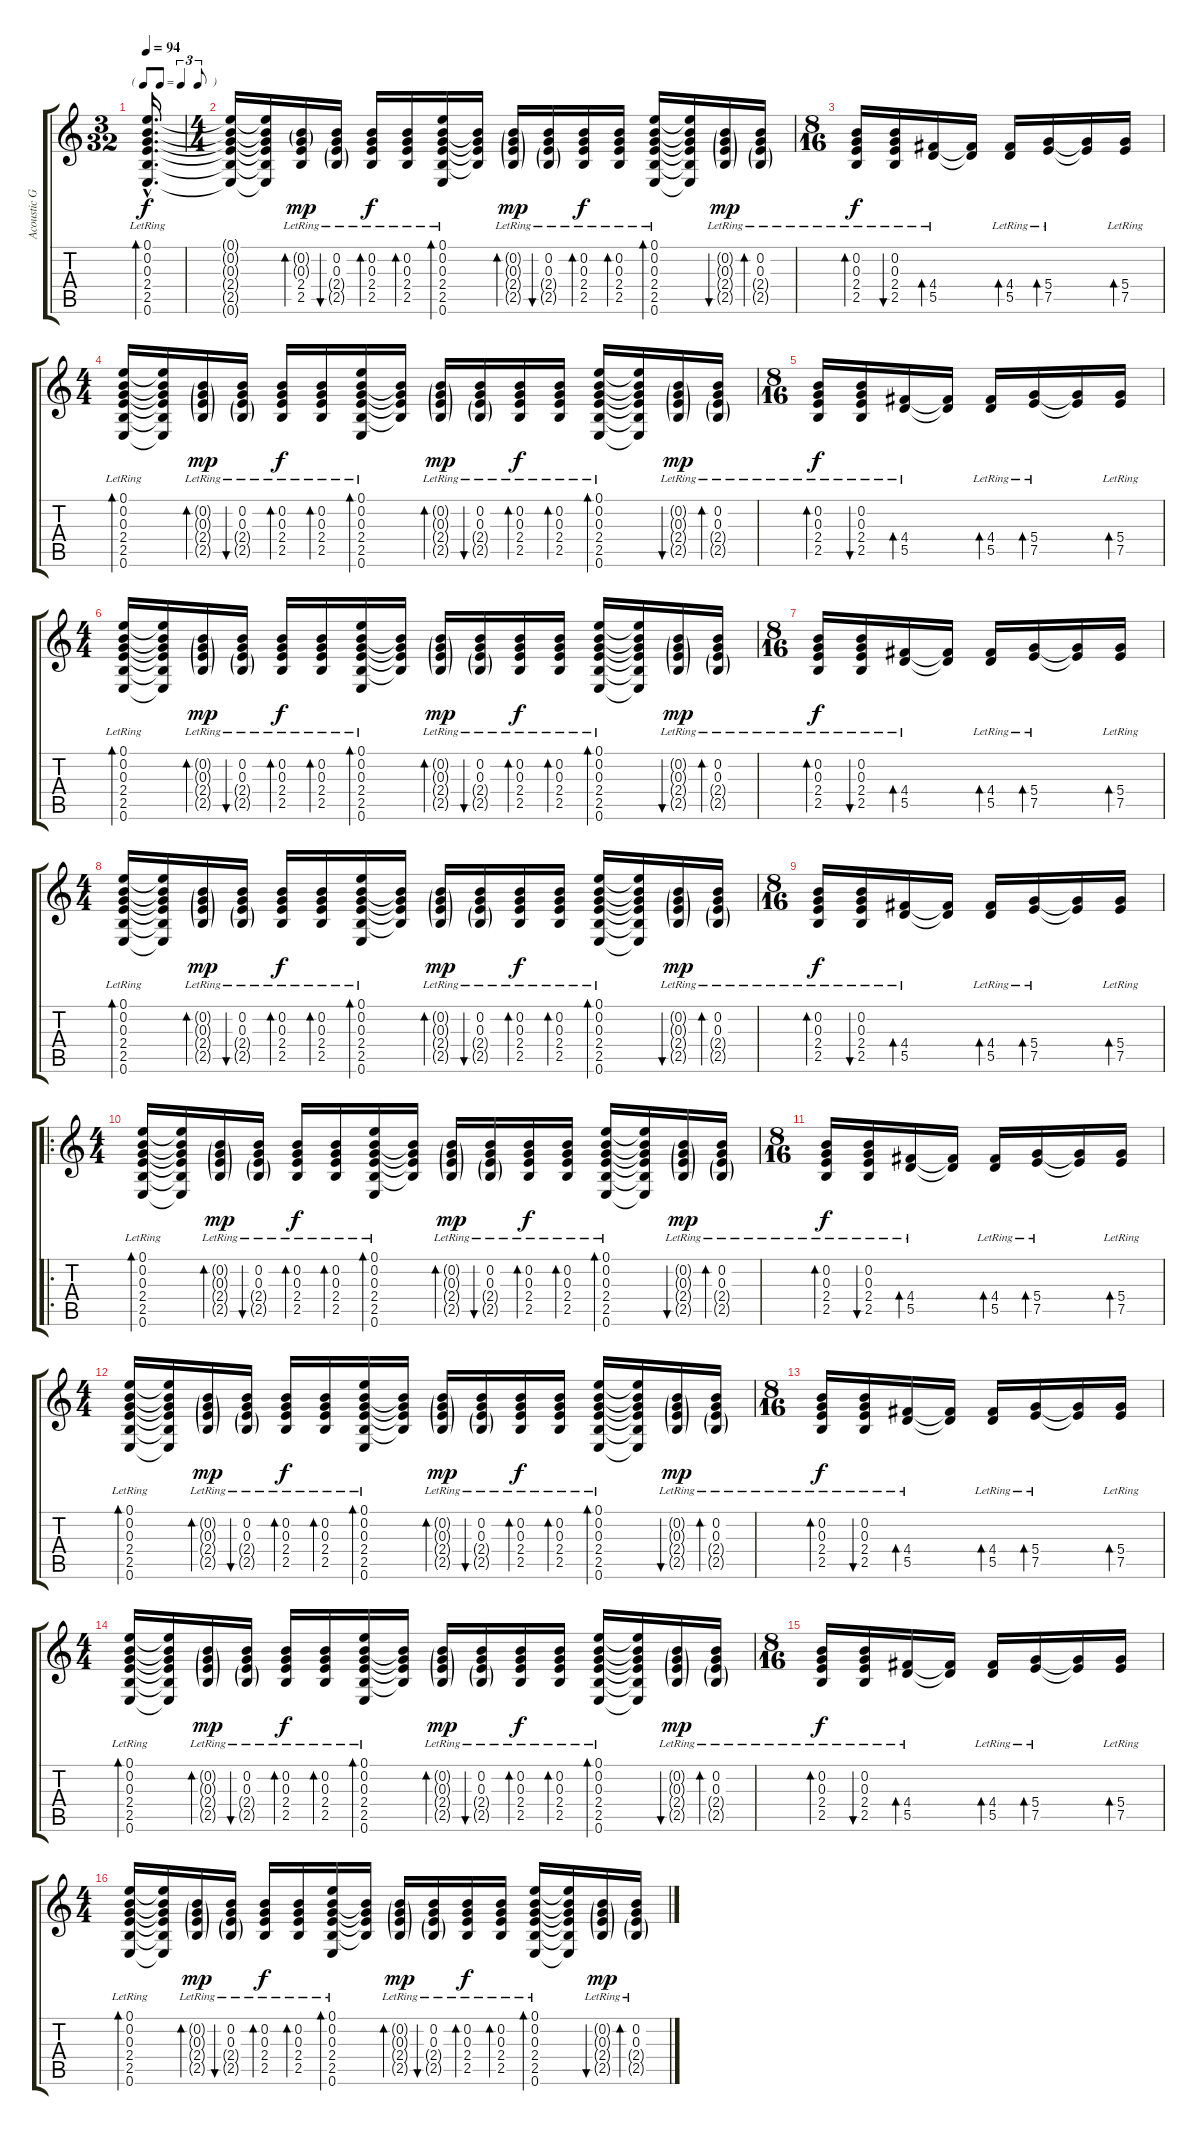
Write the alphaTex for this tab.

\track ("Acoustic Guitar" "Acoustic G") {instrument acousticguitarsteel}
\staff {score tabs}
\tuning (E4 B3 G3 D3 A2 E2) {hide}
\ts (3 32)
\tf triplet8th
\tempo 94
\clef g2
\ks c
(0.1{hac lr} 0.2{hac} 0.3{hac lr} 2.4{hac lr} 2.5{hac lr} 0.6{hac lr}).16{d bd 240 dy f instrument acousticguitarsteel} |
\ts (4 4)
(0.1{t} 0.2{t} 0.3{t} 2.4{t} 2.5{t} 0.6{t}).16 (0.1{t} 0.2{t} 0.3{t} 2.4{t} 2.5{t} 0.6{t}).16 (0.2{g lr} 0.3{g lr} 2.4{lr} 2.5{lr}).16{bd 60 dy mp} (0.2{lr} 0.3{lr} 2.4{g lr} 2.5{g lr}).16{bu 60} (0.2{lr} 0.3{lr} 2.4{lr} 2.5{lr}).16{bd 60 dy f} (0.2{lr} 0.3{lr} 2.4{lr} 2.5{lr}).16{bd 60} (0.1{lr} 0.2{lr} 0.3{lr} 2.4{lr} 2.5{lr} 0.6{lr}).16{bd 60} (0.2{t} 0.3{t} 2.4{t} 2.5{t}).16 (0.2{g lr} 0.3{g lr} 2.4{g lr} 2.5{g lr}).16{bd 60 dy mp} (0.2{lr} 0.3{lr} 2.4{g lr} 2.5{g lr}).16{bu 60} (0.2{lr} 0.3{lr} 2.4{lr} 2.5{lr}).16{bd 60 dy f} (0.2{lr} 0.3{lr} 2.4{lr} 2.5{lr}).16{bd 60} (0.1{lr} 0.2{lr} 0.3{lr} 2.4{lr} 2.5{lr} 0.6{lr}).16{bd 60} (0.1{t} 0.2{t} 0.3{t} 2.4{t} 2.5{t} 0.6{t}).16 (0.2{g lr} 0.3{g lr} 2.4{g lr} 2.5{g lr}).16{bu 60 dy mp} (0.2{lr} 0.3{lr} 2.4{g lr} 2.5{g lr}).16{bd 60} |
\ts (8 16)
(0.2{lr} 0.3{lr} 2.4{lr} 2.5{lr}).16{bd 60 dy f} (0.2{lr} 0.3{lr} 2.4{lr} 2.5{lr}).16{bu 60} (4.4{lr} 5.5{lr}).16{bd 60} (4.4{t} 5.5{t}).16 (4.4{lr} 5.5{lr}).16{bd 60} (5.4{lr} 7.5{lr}).16{bd 60} (5.4{t} 7.5{t}).16 (5.4{lr} 7.5{lr}).16{bd 60} |
\ts (4 4)
(0.1{lr} 0.2{lr} 0.3{lr} 2.4{lr} 2.5{lr} 0.6{lr}).16{bd 30} (0.1{t} 0.2{t} 0.3{t} 2.4{t} 2.5{t} 0.6{t}).16 (0.2{g lr} 0.3{g lr} 2.4{g lr} 2.5{g lr}).16{bd 60 dy mp} (0.2{lr} 0.3{lr} 2.4{g lr} 2.5{g lr}).16{bu 60} (0.2{lr} 0.3{lr} 2.4{lr} 2.5{lr}).16{bd 60 dy f} (0.2{lr} 0.3{lr} 2.4{lr} 2.5{lr}).16{bd 60} (0.1{lr} 0.2{lr} 0.3{lr} 2.4{lr} 2.5{lr} 0.6{lr}).16{bd 60} (0.2{t} 0.3{t} 2.4{t} 2.5{t}).16 (0.2{g lr} 0.3{g lr} 2.4{g lr} 2.5{g lr}).16{bd 60 dy mp} (0.2{lr} 0.3{lr} 2.4{g lr} 2.5{g lr}).16{bu 60} (0.2{lr} 0.3{lr} 2.4{lr} 2.5{lr}).16{bd 60 dy f} (0.2{lr} 0.3{lr} 2.4{lr} 2.5{lr}).16{bd 60} (0.1{lr} 0.2{lr} 0.3{lr} 2.4{lr} 2.5{lr} 0.6{lr}).16{bd 60} (0.1{t} 0.2{t} 0.3{t} 2.4{t} 2.5{t} 0.6{t}).16 (0.2{g lr} 0.3{g lr} 2.4{g lr} 2.5{g lr}).16{bu 60 dy mp} (0.2{lr} 0.3{lr} 2.4{g lr} 2.5{g lr}).16{bd 60} |
\ts (8 16)
(0.2{lr} 0.3{lr} 2.4{lr} 2.5{lr}).16{bd 60 dy f} (0.2{lr} 0.3{lr} 2.4{lr} 2.5{lr}).16{bu 60} (4.4{lr} 5.5{lr}).16{bd 60} (4.4{t} 5.5{t}).16 (4.4{lr} 5.5{lr}).16{bd 60} (5.4{lr} 7.5{lr}).16{bd 60} (5.4{t} 7.5{t}).16 (5.4{lr} 7.5{lr}).16{bd 60} |
\ts (4 4)
(0.1{lr} 0.2{lr} 0.3{lr} 2.4{lr} 2.5{lr} 0.6{lr}).16{bd 30} (0.1{t} 0.2{t} 0.3{t} 2.4{t} 2.5{t} 0.6{t}).16 (0.2{g lr} 0.3{g lr} 2.4{g lr} 2.5{g lr}).16{bd 60 dy mp} (0.2{lr} 0.3{lr} 2.4{g lr} 2.5{g lr}).16{bu 60} (0.2{lr} 0.3{lr} 2.4{lr} 2.5{lr}).16{bd 60 dy f} (0.2{lr} 0.3{lr} 2.4{lr} 2.5{lr}).16{bd 60} (0.1{lr} 0.2{lr} 0.3{lr} 2.4{lr} 2.5{lr} 0.6{lr}).16{bd 60} (0.2{t} 0.3{t} 2.4{t} 2.5{t}).16 (0.2{g lr} 0.3{g lr} 2.4{g lr} 2.5{g lr}).16{bd 60 dy mp} (0.2{lr} 0.3{lr} 2.4{g lr} 2.5{g lr}).16{bu 60} (0.2{lr} 0.3{lr} 2.4{lr} 2.5{lr}).16{bd 60 dy f} (0.2{lr} 0.3{lr} 2.4{lr} 2.5{lr}).16{bd 60} (0.1{lr} 0.2{lr} 0.3{lr} 2.4{lr} 2.5{lr} 0.6{lr}).16{bd 60} (0.1{t} 0.2{t} 0.3{t} 2.4{t} 2.5{t} 0.6{t}).16 (0.2{g lr} 0.3{g lr} 2.4{g lr} 2.5{g lr}).16{bu 60 dy mp} (0.2{lr} 0.3{lr} 2.4{g lr} 2.5{g lr}).16{bd 60} |
\ts (8 16)
(0.2{lr} 0.3{lr} 2.4{lr} 2.5{lr}).16{bd 60 dy f} (0.2{lr} 0.3{lr} 2.4{lr} 2.5{lr}).16{bu 60} (4.4{lr} 5.5{lr}).16{bd 60} (4.4{t} 5.5{t}).16 (4.4{lr} 5.5{lr}).16{bd 60} (5.4{lr} 7.5{lr}).16{bd 60} (5.4{t} 7.5{t}).16 (5.4{lr} 7.5{lr}).16{bd 60} |
\ts (4 4)
(0.1{lr} 0.2{lr} 0.3{lr} 2.4{lr} 2.5{lr} 0.6{lr}).16{bd 30} (0.1{t} 0.2{t} 0.3{t} 2.4{t} 2.5{t} 0.6{t}).16 (0.2{g lr} 0.3{g lr} 2.4{g lr} 2.5{g lr}).16{bd 60 dy mp} (0.2{lr} 0.3{lr} 2.4{g lr} 2.5{g lr}).16{bu 60} (0.2{lr} 0.3{lr} 2.4{lr} 2.5{lr}).16{bd 60 dy f} (0.2{lr} 0.3{lr} 2.4{lr} 2.5{lr}).16{bd 60} (0.1{lr} 0.2{lr} 0.3{lr} 2.4{lr} 2.5{lr} 0.6{lr}).16{bd 60} (0.2{t} 0.3{t} 2.4{t} 2.5{t}).16 (0.2{g lr} 0.3{g lr} 2.4{g lr} 2.5{g lr}).16{bd 60 dy mp} (0.2{lr} 0.3{lr} 2.4{g lr} 2.5{g lr}).16{bu 60} (0.2{lr} 0.3{lr} 2.4{lr} 2.5{lr}).16{bd 60 dy f} (0.2{lr} 0.3{lr} 2.4{lr} 2.5{lr}).16{bd 60} (0.1{lr} 0.2{lr} 0.3{lr} 2.4{lr} 2.5{lr} 0.6{lr}).16{bd 60} (0.1{t} 0.2{t} 0.3{t} 2.4{t} 2.5{t} 0.6{t}).16 (0.2{g lr} 0.3{g lr} 2.4{g lr} 2.5{g lr}).16{bu 60 dy mp} (0.2{lr} 0.3{lr} 2.4{g lr} 2.5{g lr}).16{bd 60} |
\ts (8 16)
(0.2{lr} 0.3{lr} 2.4{lr} 2.5{lr}).16{bd 60 dy f} (0.2{lr} 0.3{lr} 2.4{lr} 2.5{lr}).16{bu 60} (4.4{lr} 5.5{lr}).16{bd 60} (4.4{t} 5.5{t}).16 (4.4{lr} 5.5{lr}).16{bd 60} (5.4{lr} 7.5{lr}).16{bd 60} (5.4{t} 7.5{t}).16 (5.4{lr} 7.5{lr}).16{bd 60} |
\ro
\ts (4 4)
(0.1{lr} 0.2{lr} 0.3{lr} 2.4{lr} 2.5{lr} 0.6{lr}).16{bd 120} (0.1{t} 0.2{t} 0.3{t} 2.4{t} 2.5{t} 0.6{t}).16 (0.2{g lr} 0.3{g lr} 2.4{g lr} 2.5{g lr}).16{bd 60 dy mp} (0.2{lr} 0.3{lr} 2.4{g lr} 2.5{g lr}).16{bu 60} (0.2{lr} 0.3{lr} 2.4{lr} 2.5{lr}).16{bd 60 dy f} (0.2{lr} 0.3{lr} 2.4{lr} 2.5{lr}).16{bd 60} (0.1{lr} 0.2{lr} 0.3{lr} 2.4{lr} 2.5{lr} 0.6{lr}).16{bd 60} (0.2{t} 0.3{t} 2.4{t} 2.5{t}).16 (0.2{g lr} 0.3{g lr} 2.4{g lr} 2.5{g lr}).16{bd 60 dy mp} (0.2{lr} 0.3{lr} 2.4{g lr} 2.5{g lr}).16{bu 60} (0.2{lr} 0.3{lr} 2.4{lr} 2.5{lr}).16{bd 60 dy f} (0.2{lr} 0.3{lr} 2.4{lr} 2.5{lr}).16{bd 60} (0.1{lr} 0.2{lr} 0.3{lr} 2.4{lr} 2.5{lr} 0.6{lr}).16{bd 60} (0.1{t} 0.2{t} 0.3{t} 2.4{t} 2.5{t} 0.6{t}).16 (0.2{g lr} 0.3{g lr} 2.4{g lr} 2.5{g lr}).16{bu 60 dy mp} (0.2{lr} 0.3{lr} 2.4{g lr} 2.5{g lr}).16{bd 60} |
\ts (8 16)
(0.2{lr} 0.3{lr} 2.4{lr} 2.5{lr}).16{bd 60 dy f} (0.2{lr} 0.3{lr} 2.4{lr} 2.5{lr}).16{bu 60} (4.4{lr} 5.5{lr}).16{bd 60} (4.4{t} 5.5{t}).16 (4.4{lr} 5.5{lr}).16{bd 60} (5.4{lr} 7.5{lr}).16{bd 60} (5.4{t} 7.5{t}).16 (5.4{lr} 7.5{lr}).16{bd 60} |
\ts (4 4)
(0.1{lr} 0.2{lr} 0.3{lr} 2.4{lr} 2.5{lr} 0.6{lr}).16{bd 30} (0.1{t} 0.2{t} 0.3{t} 2.4{t} 2.5{t} 0.6{t}).16 (0.2{g lr} 0.3{g lr} 2.4{g lr} 2.5{g lr}).16{bd 60 dy mp} (0.2{lr} 0.3{lr} 2.4{g lr} 2.5{g lr}).16{bu 60} (0.2{lr} 0.3{lr} 2.4{lr} 2.5{lr}).16{bd 60 dy f} (0.2{lr} 0.3{lr} 2.4{lr} 2.5{lr}).16{bd 60} (0.1{lr} 0.2{lr} 0.3{lr} 2.4{lr} 2.5{lr} 0.6{lr}).16{bd 60} (0.2{t} 0.3{t} 2.4{t} 2.5{t}).16 (0.2{g lr} 0.3{g lr} 2.4{g lr} 2.5{g lr}).16{bd 60 dy mp} (0.2{lr} 0.3{lr} 2.4{g lr} 2.5{g lr}).16{bu 60} (0.2{lr} 0.3{lr} 2.4{lr} 2.5{lr}).16{bd 60 dy f} (0.2{lr} 0.3{lr} 2.4{lr} 2.5{lr}).16{bd 60} (0.1{lr} 0.2{lr} 0.3{lr} 2.4{lr} 2.5{lr} 0.6{lr}).16{bd 60} (0.1{t} 0.2{t} 0.3{t} 2.4{t} 2.5{t} 0.6{t}).16 (0.2{g lr} 0.3{g lr} 2.4{g lr} 2.5{g lr}).16{bu 60 dy mp} (0.2{lr} 0.3{lr} 2.4{g lr} 2.5{g lr}).16{bd 60} |
\ts (8 16)
(0.2{lr} 0.3{lr} 2.4{lr} 2.5{lr}).16{bd 60 dy f} (0.2{lr} 0.3{lr} 2.4{lr} 2.5{lr}).16{bu 60} (4.4{lr} 5.5{lr}).16{bd 60} (4.4{t} 5.5{t}).16 (4.4{lr} 5.5{lr}).16{bd 60} (5.4{lr} 7.5{lr}).16{bd 60} (5.4{t} 7.5{t}).16 (5.4{lr} 7.5{lr}).16{bd 60} |
\ts (4 4)
(0.1{lr} 0.2{lr} 0.3{lr} 2.4{lr} 2.5{lr} 0.6{lr}).16{bd 30} (0.1{t} 0.2{t} 0.3{t} 2.4{t} 2.5{t} 0.6{t}).16 (0.2{g lr} 0.3{g lr} 2.4{g lr} 2.5{g lr}).16{bd 60 dy mp} (0.2{lr} 0.3{lr} 2.4{g lr} 2.5{g lr}).16{bu 60} (0.2{lr} 0.3{lr} 2.4{lr} 2.5{lr}).16{bd 60 dy f} (0.2{lr} 0.3{lr} 2.4{lr} 2.5{lr}).16{bd 60} (0.1{lr} 0.2{lr} 0.3{lr} 2.4{lr} 2.5{lr} 0.6{lr}).16{bd 60} (0.2{t} 0.3{t} 2.4{t} 2.5{t}).16 (0.2{g lr} 0.3{g lr} 2.4{g lr} 2.5{g lr}).16{bd 60 dy mp} (0.2{lr} 0.3{lr} 2.4{g lr} 2.5{g lr}).16{bu 60} (0.2{lr} 0.3{lr} 2.4{lr} 2.5{lr}).16{bd 60 dy f} (0.2{lr} 0.3{lr} 2.4{lr} 2.5{lr}).16{bd 60} (0.1{lr} 0.2{lr} 0.3{lr} 2.4{lr} 2.5{lr} 0.6{lr}).16{bd 60} (0.1{t} 0.2{t} 0.3{t} 2.4{t} 2.5{t} 0.6{t}).16 (0.2{g lr} 0.3{g lr} 2.4{g lr} 2.5{g lr}).16{bu 60 dy mp} (0.2{lr} 0.3{lr} 2.4{g lr} 2.5{g lr}).16{bd 60} |
\ts (8 16)
(0.2{lr} 0.3{lr} 2.4{lr} 2.5{lr}).16{bd 60 dy f} (0.2{lr} 0.3{lr} 2.4{lr} 2.5{lr}).16{bu 60} (4.4{lr} 5.5{lr}).16{bd 60} (4.4{t} 5.5{t}).16 (4.4{lr} 5.5{lr}).16{bd 60} (5.4{lr} 7.5{lr}).16{bd 60} (5.4{t} 7.5{t}).16 (5.4{lr} 7.5{lr}).16{bd 60} |
\ts (4 4)
(0.1{lr} 0.2{lr} 0.3{lr} 2.4{lr} 2.5{lr} 0.6{lr}).16{bd 30} (0.1{t} 0.2{t} 0.3{t} 2.4{t} 2.5{t} 0.6{t}).16 (0.2{g lr} 0.3{g lr} 2.4{g lr} 2.5{g lr}).16{bd 60 dy mp} (0.2{lr} 0.3{lr} 2.4{g lr} 2.5{g lr}).16{bu 60} (0.2{lr} 0.3{lr} 2.4{lr} 2.5{lr}).16{bd 60 dy f} (0.2{lr} 0.3{lr} 2.4{lr} 2.5{lr}).16{bd 60} (0.1{lr} 0.2{lr} 0.3{lr} 2.4{lr} 2.5{lr} 0.6{lr}).16{bd 60} (0.2{t} 0.3{t} 2.4{t} 2.5{t}).16 (0.2{g lr} 0.3{g lr} 2.4{g lr} 2.5{g lr}).16{bd 60 dy mp} (0.2{lr} 0.3{lr} 2.4{g lr} 2.5{g lr}).16{bu 60} (0.2{lr} 0.3{lr} 2.4{lr} 2.5{lr}).16{bd 60 dy f} (0.2{lr} 0.3{lr} 2.4{lr} 2.5{lr}).16{bd 60} (0.1{lr} 0.2{lr} 0.3{lr} 2.4{lr} 2.5{lr} 0.6{lr}).16{bd 60} (0.1{t} 0.2{t} 0.3{t} 2.4{t} 2.5{t} 0.6{t}).16 (0.2{g lr} 0.3{g lr} 2.4{g lr} 2.5{g lr}).16{bu 60 dy mp} (0.2{lr} 0.3{lr} 2.4{g lr} 2.5{g lr}).16{bd 60}
